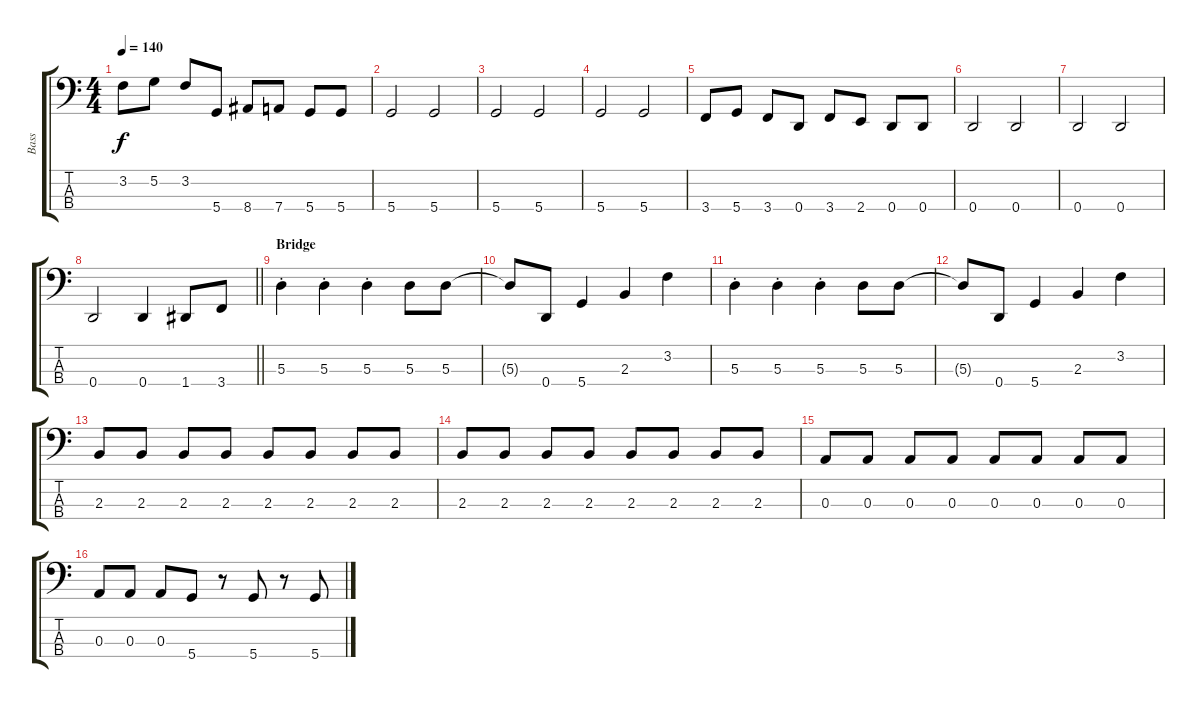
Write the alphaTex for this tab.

\track ("Bass" "Bass") {instrument electricbassfinger}
\staff {score tabs}
\tuning (G2 D2 A1 D1) {hide}
\ts (4 4)
\tempo 140
\clef f4
\ks c
3.2{t}.8{dy f} 5.2.8 3.2.8 5.4.8 8.4.8 7.4.8 5.4.8 5.4.8 |
5.4.2 5.4.2 |
5.4.2 5.4.2 |
5.4.2 5.4.2 |
3.4.8 5.4.8 3.4.8 0.4.8 3.4.8 2.4.8 0.4.8 0.4.8 |
0.4.2 0.4.2 |
0.4.2 0.4.2 |
\barLineRight lightlight
0.4.2 0.4.4 1.4.8 3.4.8 |
\section ("" "Bridge")
5.3{st}.4 5.3{st}.4 5.3{st}.4 5.3.8 5.3.8 |
5.3{t}.8 0.4.8 5.4.4 2.3.4 3.2.4 |
5.3{st}.4 5.3{st}.4 5.3{st}.4 5.3.8 5.3.8 |
5.3{t}.8 0.4.8 5.4.4 2.3.4 3.2.4 |
2.3.8 2.3.8 2.3.8 2.3.8 2.3.8 2.3.8 2.3.8 2.3.8 |
2.3.8 2.3.8 2.3.8 2.3.8 2.3.8 2.3.8 2.3.8 2.3.8 |
0.3.8 0.3.8 0.3.8 0.3.8 0.3.8 0.3.8 0.3.8 0.3.8 |
0.3.8 0.3.8 0.3.8 5.4.8 r.8 5.4.8 r.8 5.4.8
